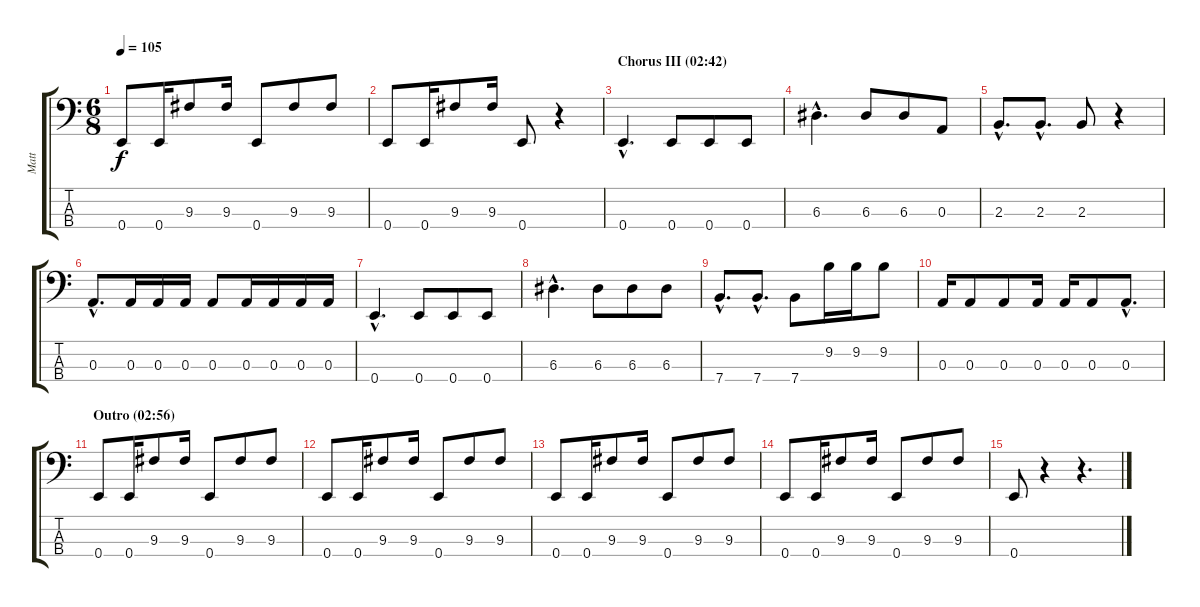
\track ("Matt" "Matt") {instrument electricbasspick}
\staff {score tabs}
\tuning (G2 D2 A1 E1) {hide}
\ts (6 8)
\tempo 105
\clef f4
\ks c
0.4.8{dy f} 0.4.16 9.3.8 9.3.16 0.4.8 9.3.8 9.3.8 |
0.4.8 0.4.16 9.3.8 9.3.16 0.4.8 r.4 |
\section ("" "Chorus III (02:42)")
0.4{hac}.4{d} 0.4.8 0.4.8 0.4.8 |
6.3{hac}.4{d} 6.3.8 6.3.8 0.3.8 |
2.3{hac}.8{d} 2.3{hac}.8{d} 2.3.8 r.4 |
0.3{hac}.8{d} 0.3.16 0.3.16 0.3.16 0.3.8 0.3.16 0.3.16 0.3.16 0.3.16 |
0.4{hac}.4{d} 0.4.8 0.4.8 0.4.8 |
6.3{hac}.4{d} 6.3.8 6.3.8 6.3.8 |
7.4{hac}.8{d} 7.4{hac}.8{d} 7.4.8 9.2.16 9.2.16 9.2.8 |
0.3.16 0.3.8 0.3.8 0.3.16 0.3.16 0.3.8 0.3{hac}.8{d} |
\section ("" "Outro (02:56)")
0.4.8 0.4.16 9.3.8 9.3.16 0.4.8 9.3.8 9.3.8 |
0.4.8 0.4.16 9.3.8 9.3.16 0.4.8 9.3.8 9.3.8 |
0.4.8 0.4.16 9.3.8 9.3.16 0.4.8 9.3.8 9.3.8 |
0.4.8 0.4.16 9.3.8 9.3.16 0.4.8 9.3.8 9.3.8 |
0.4.8 r.4 r.4{d}
